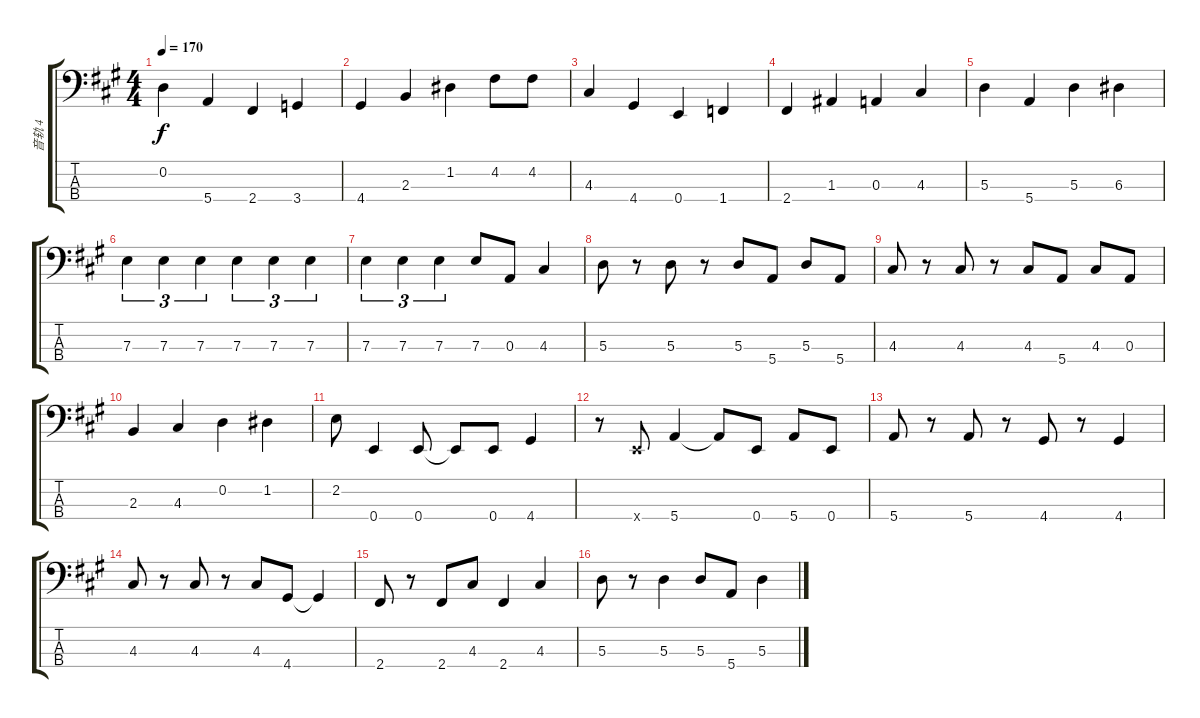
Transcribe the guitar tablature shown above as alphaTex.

\track ("音轨 4" "音轨 4") {instrument electricbassfinger}
\staff {score tabs}
\tuning (G2 D2 A1 E1) {hide}
\ts (4 4)
\tempo 170
\clef f4
\ks a
0.2.4{dy f} 5.4.4 2.4.4 3.4.4 |
4.4.4 2.3.4 1.2.4 4.2.8 4.2.8 |
4.3.4 4.4.4 0.4.4 1.4.4 |
2.4.4 1.3.4 0.3.4 4.3.4 |
5.3.4 5.4.4 5.3.4 6.3.4 |
7.3.4{tu (3 2)} 7.3.4{tu (3 2)} 7.3.4{tu (3 2)} 7.3.4{tu (3 2)} 7.3.4{tu (3 2)} 7.3.4{tu (3 2)} |
7.3.4{tu (3 2)} 7.3.4{tu (3 2)} 7.3.4{tu (3 2)} 7.3.8 0.3.8 4.3.4 |
5.3.8 r.8 5.3.8 r.8 5.3.8 5.4.8 5.3.8 5.4.8 |
4.3.8 r.8 4.3.8 r.8 4.3.8 5.4.8 4.3.8 0.3.8 |
2.3.4 4.3.4 0.2.4 1.2.4 |
2.2.8 0.4.4 0.4.8 0.4{t}.8 0.4.8 4.4.4 |
r.8 0.4{x}.8 5.4.4 5.4{t}.8 0.4.8 5.4.8 0.4.8 |
5.4.8 r.8 5.4.8 r.8 4.4.8 r.8 4.4.4 |
4.3.8 r.8 4.3.8 r.8 4.3.8 4.4.8 4.4{t}.4 |
2.4.8 r.8 2.4.8 4.3.8 2.4.4 4.3.4 |
5.3.8 r.8 5.3.4 5.3.8 5.4.8 5.3.4
